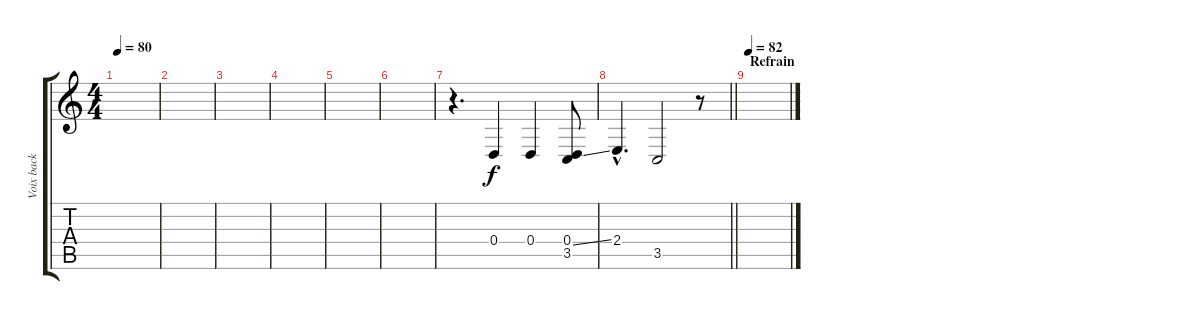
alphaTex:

\track ("Voix back" "Voix back") {instrument flute}
\staff {score tabs}
\tuning (E4 B3 G3 D3 A2 E2) {hide}
\ts (4 4)
\tempo 80
\clef g2
\ks c
|
|
|
|
|
|
r.4{d} 0.4.4 0.4.4 (0.4{ss} 3.5).8 |
\barLineRight lightlight
2.4{hac}.4{d} 3.5.2 r.8 |
\section ("" "Refrain")
\tempo 82
